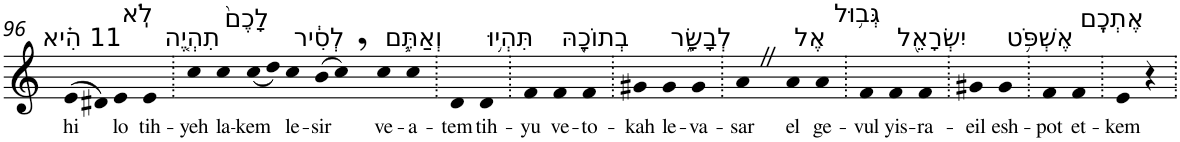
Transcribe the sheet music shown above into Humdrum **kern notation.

**kern	**text
*part1	*part1
*staff1	*staff1
*I"Piano	*
*I'Pno	*
!!LO:PB:g=z
*clefG2	*
*k[]	*
=96	=96
!LO:TX:a:t=11 הִ֗יא	!
!	!LO:LY:b
(>8e	hi
8d#X)	.
!LO:TX:a:t=לֹֽא	!
!	!LO:LY:b
4e	lo
!LO:TX:a:t=תִהְיֶ֤ה	!
!	!LO:LY:b
4e	tih-
=97.	=97.
!	!LO:LY:b
4cc	-yeh
!LO:TX:a:t=לָכֶם֙	!
!	!LO:LY:b
4cc	la-
!	!LO:LY:b
(<8cc	-kem
8dd)	.
!LO:TX:a:t=לְסִ֔יר	!
!	!LO:LY:b
4cc	le-
!	!LO:LY:b
(>8b	-sir
8cc,)	.
!LO:TX:a:t=וְאַתֶּ֛ם	!
!	!LO:LY:b
4cc	ve-
!	!LO:LY:b
4cc	-a-
=98.	=98.
!	!LO:LY:b
4d	-tem
!LO:TX:a:t=תִּהְי֥וּ	!
!	!LO:LY:b
4d	tih-
=99.	=99.
!	!LO:LY:b
4f	-yu
!LO:TX:a:t=בְתוֹכָ֖הּ	!
!	!LO:LY:b
4f	ve-
!	!LO:LY:b
4f	-to-
=100.	=100.
!	!LO:LY:b
4g#X	-kah
!LO:TX:a:t=לְבָשָׂ֑ר	!
!	!LO:LY:b
4g#	le-
!	!LO:LY:b
4g#	-va-
=101.	=101.
!	!LO:LY:b
4aZ	-sar
!LO:TX:a:t=אֶל	!
!	!LO:LY:b
4a	el
!LO:TX:a:t=גְּב֥וּל	!
!	!LO:LY:b
4a	ge-
=102.	=102.
!	!LO:LY:b
4f	-vul
!LO:TX:a:t=יִשְׂרָאֵ֖ל	!
!	!LO:LY:b
4f	yis-
!	!LO:LY:b
4f	-ra-
=103.	=103.
!	!LO:LY:b
4g#X	-eil
!LO:TX:a:t=אֶשְׁפֹּ֥ט	!
!	!LO:LY:b
4g#	esh-
=104.	=104.
!	!LO:LY:b
4f	-pot
!LO:TX:a:t=אֶתְכֶֽם	!
!	!LO:LY:b
4f	et-
=105.	=105.
!	!LO:LY:b
4e	-kem
4r	.
=.	=.
*-	*-
